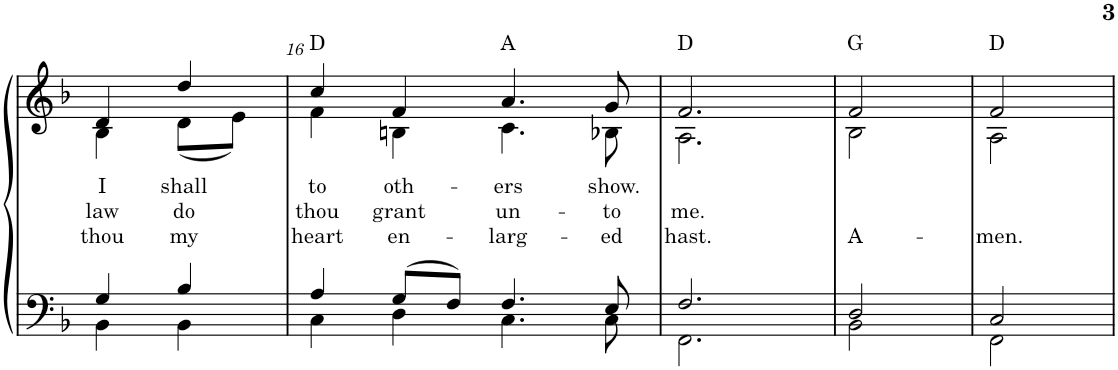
**kern	**kern	**text	**text	**text	**harte
*part1	*part1	*part1	*part1	*part1	*part1
*staff2	*staff1	*staff1	*staff1	*staff1	*
*I"Choir	*	*	*	*	*
!!LO:PB:g=z
*clefF4	*clefG2	*	*	*	*
*k[b-]	*k[b-]	*	*	*	*
*F:	*F:	*	*	*	*
*M4/4	*M4/4	*	*	*	*
=15X7	=15X7	=15X7	=15X7	=15X7	=15X7
*^	*	*	*	*	*
!	!	!	!LO:LY:b	!LO:LY:b	!LO:LY:b	!
*	*	*^	*	*	*	*
4G/	4BB-\	4d/	4B-\	I	law	thou	.
!	!	!	!	!LO:LY:b	!LO:LY:b	!LO:LY:b	!
4B-/	4BB-\	4dd/	(8d\L	shall	do	my	.
.	.	.	8e\J)	.	.	.	.
=16	=16	=16	=16	=16	=16	=16	=16
!	!	!	!	!LO:LY:b	!LO:LY:b	!LO:LY:b	!
4A/	4C\	4cc/	4f\	to	thou	heart	D:maj
!	!	!	!	!LO:LY:b	!LO:LY:b	!LO:LY:b	!
8G/L	4D\	4f/	4Bn\	oth-	grant	en-	.
8F/J	.	.	.	.	.	.	.
!	!	!	!	!LO:LY:b	!LO:LY:b	!LO:LY:b	!
4.F/	4.C\	4.a/	4.c\	-ers	un-	-larg-	A:maj
!	!	!	!	!LO:LY:b	!LO:LY:b	!LO:LY:b	!
8E/	8C\	8g/	8B-X\	show.	-to	-ed	.
=17	=17	=17	=17	=17	=17	=17	=17
!	!	!	!	!	!LO:LY:b	!LO:LY:b	!
2.F/	2.FF\	2.f/	2.A\	.	me.	hast.	D:maj
=18	=18	=18	=18	=18	=18	=18	=18
!	!	!	!	!	!	!LO:LY:b	!
2D/	2BB-\	2f/	2B-\	.	.	A-	G:maj
=19	=19	=19	=19	=19	=19	=19	=19
!	!	!	!	!	!	!LO:LY:b	!
2C/	2FF\	2f/	2A\	.	.	-men.	D:maj
*v	*v	*	*	*	*	*	*
*	*v	*v	*	*	*	*
=	=	=	=	=	=
*-	*-	*-	*-	*-	*-
